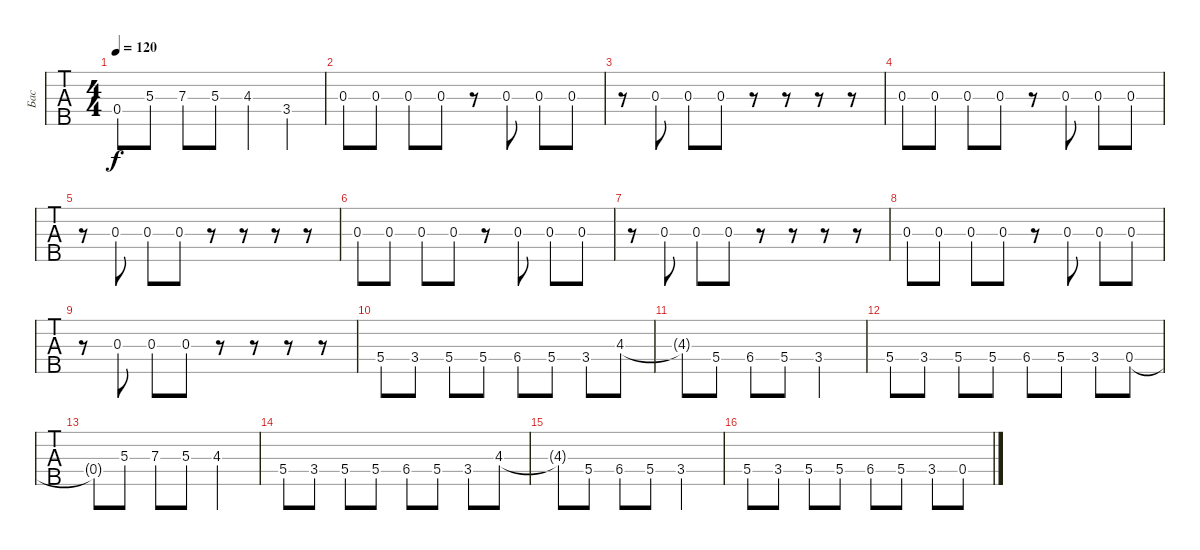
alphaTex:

\track ("Бас" "Бас") {instrument electricbassfinger}
\staff {tabs}
\tuning (G2 D2 A1 E1 B0) {hide}
\ts (4 4)
\tempo 120
\clef f4
\ks c
0.4{t}.8{dy f} 5.3.8 7.3.8 5.3.8 4.3.4 3.4.4 |
0.3.8 0.3.8 0.3.8 0.3.8 r.8 0.3.8 0.3.8 0.3.8 |
r.8 0.3.8 0.3.8 0.3.8 r.8 r.8 r.8 r.8 |
0.3.8 0.3.8 0.3.8 0.3.8 r.8 0.3.8 0.3.8 0.3.8 |
r.8 0.3.8 0.3.8 0.3.8 r.8 r.8 r.8 r.8 |
0.3.8 0.3.8 0.3.8 0.3.8 r.8 0.3.8 0.3.8 0.3.8 |
r.8 0.3.8 0.3.8 0.3.8 r.8 r.8 r.8 r.8 |
0.3.8 0.3.8 0.3.8 0.3.8 r.8 0.3.8 0.3.8 0.3.8 |
r.8 0.3.8 0.3.8 0.3.8 r.8 r.8 r.8 r.8 |
5.4.8 3.4.8 5.4.8 5.4.8 6.4.8 5.4.8 3.4.8 4.3.8 |
4.3{t}.8 5.4.8 6.4.8 5.4.8 3.4.2 |
5.4.8 3.4.8 5.4.8 5.4.8 6.4.8 5.4.8 3.4.8 0.4.8 |
0.4{t}.8 5.3.8 7.3.8 5.3.8 4.3.2 |
5.4.8 3.4.8 5.4.8 5.4.8 6.4.8 5.4.8 3.4.8 4.3.8 |
4.3{t}.8 5.4.8 6.4.8 5.4.8 3.4.2 |
5.4.8 3.4.8 5.4.8 5.4.8 6.4.8 5.4.8 3.4.8 0.4.8
